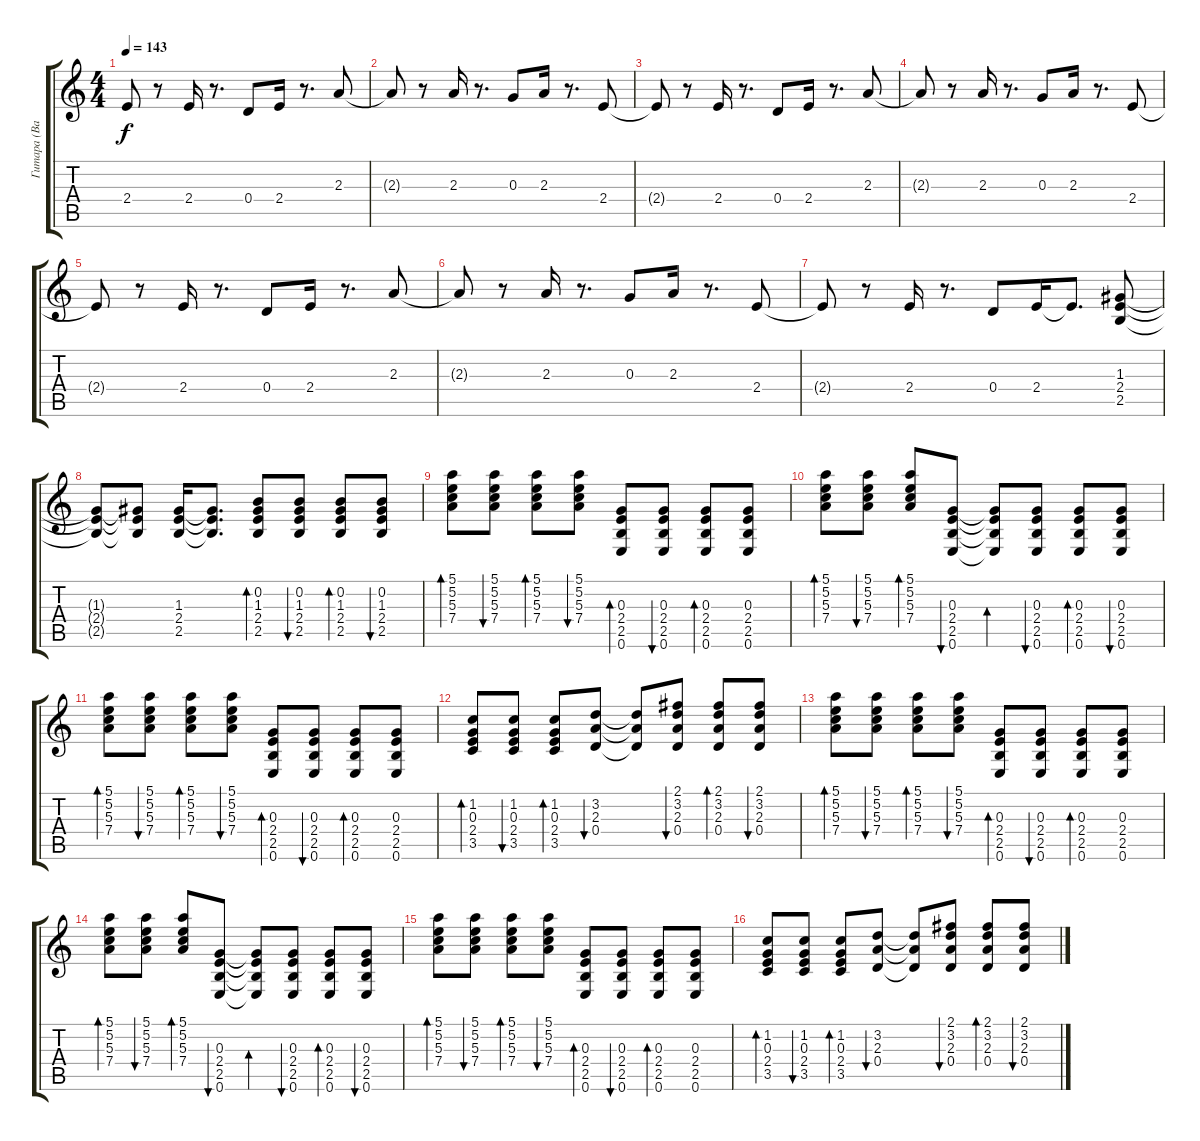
\track ("Гитара (Вадим)" "Гитара (Ва") {instrument electricguitarclean}
\staff {score tabs}
\tuning (E4 B3 G3 D3 A2 E2) {hide}
\ts (4 4)
\tempo 143
\clef g2
\ks c
2.4{t}.8{dy f} r.8 2.4.16 r.8{d} 0.4.8 2.4.16 r.8{d} 2.3.8 |
2.3{t}.8 r.8 2.3.16 r.8{d} 0.3.8 2.3.16 r.8{d} 2.4.8 |
2.4{t}.8 r.8 2.4.16 r.8{d} 0.4.8 2.4.16 r.8{d} 2.3.8 |
2.3{t}.8 r.8 2.3.16 r.8{d} 0.3.8 2.3.16 r.8{d} 2.4.8 |
2.4{t}.8 r.8 2.4.16 r.8{d} 0.4.8 2.4.16 r.8{d} 2.3.8 |
2.3{t}.8 r.8 2.3.16 r.8{d} 0.3.8 2.3.16 r.8{d} 2.4.8 |
2.4{t}.8 r.8 2.4.16 r.8{d} 0.4.8 2.4.16 2.4{t}.8{d} (1.3 2.4 2.5).8 |
(1.3{t} 2.4{t} 2.5{t}).8 (1.3{t} 2.4{t} 2.5{t}).8 (1.3 2.4 2.5).16 (1.3{t} 2.4{t} 2.5{t}).8{d} (0.2 1.3 2.4 2.5).8{bd 60} (0.2 1.3 2.4 2.5).8{bu 60} (0.2 1.3 2.4 2.5).8{bd 60} (0.2 1.3 2.4 2.5).8{bu 60} |
(5.1 5.2 5.3 7.4).8{bd 60} (5.1 5.2 5.3 7.4).8{bu 60} (5.1 5.2 5.3 7.4).8{bd 60} (5.1 5.2 5.3 7.4).8{bu 60} (0.3 2.4 2.5 0.6).8{bd 60} (0.3 2.4 2.5 0.6).8{bu 60} (0.3 2.4 2.5 0.6).8{bd 60} (0.3 2.4 2.5 0.6).8 |
(5.1 5.2 5.3 7.4).8{bd 60} (5.1 5.2 5.3 7.4).8{bu 60} (5.1 5.2 5.3 7.4).8{bd 60} (0.3 2.4 2.5 0.6).8{bu 60} (0.3{t} 2.4{t} 2.5{t} 0.6{t}).8{bd 60} (0.3 2.4 2.5 0.6).8{bu 60} (0.3 2.4 2.5 0.6).8{bd 60} (0.3 2.4 2.5 0.6).8{bu 60} |
(5.1 5.2 5.3 7.4).8{bd 60} (5.1 5.2 5.3 7.4).8{bu 60} (5.1 5.2 5.3 7.4).8{bd 60} (5.1 5.2 5.3 7.4).8{bu 60} (0.3 2.4 2.5 0.6).8{bd 60} (0.3 2.4 2.5 0.6).8{bu 60} (0.3 2.4 2.5 0.6).8{bd 60} (0.3 2.4 2.5 0.6).8 |
(1.2 0.3 2.4 3.5).8{bd 60} (1.2 0.3 2.4 3.5).8{bu 60} (1.2 0.3 2.4 3.5).8{bd 60} (3.2 2.3 0.4).8{bu 60} (3.2{t} 2.3{t} 0.4{t}).8 (2.1 3.2 2.3 0.4).8{bu 60} (2.1 3.2 2.3 0.4).8{bd 60} (2.1 3.2 2.3 0.4).8{bu 60} |
(5.1 5.2 5.3 7.4).8{bd 60} (5.1 5.2 5.3 7.4).8{bu 60} (5.1 5.2 5.3 7.4).8{bd 60} (5.1 5.2 5.3 7.4).8{bu 60} (0.3 2.4 2.5 0.6).8{bd 60} (0.3 2.4 2.5 0.6).8{bu 60} (0.3 2.4 2.5 0.6).8{bd 60} (0.3 2.4 2.5 0.6).8 |
(5.1 5.2 5.3 7.4).8{bd 60} (5.1 5.2 5.3 7.4).8{bu 60} (5.1 5.2 5.3 7.4).8{bd 60} (0.3 2.4 2.5 0.6).8{bu 60} (0.3{t} 2.4{t} 2.5{t} 0.6{t}).8{bd 60} (0.3 2.4 2.5 0.6).8{bu 60} (0.3 2.4 2.5 0.6).8{bd 60} (0.3 2.4 2.5 0.6).8{bu 60} |
(5.1 5.2 5.3 7.4).8{bd 60} (5.1 5.2 5.3 7.4).8{bu 60} (5.1 5.2 5.3 7.4).8{bd 60} (5.1 5.2 5.3 7.4).8{bu 60} (0.3 2.4 2.5 0.6).8{bd 60} (0.3 2.4 2.5 0.6).8{bu 60} (0.3 2.4 2.5 0.6).8{bd 60} (0.3 2.4 2.5 0.6).8 |
(1.2 0.3 2.4 3.5).8{bd 60} (1.2 0.3 2.4 3.5).8{bu 60} (1.2 0.3 2.4 3.5).8{bd 60} (3.2 2.3 0.4).8{bu 60} (3.2{t} 2.3{t} 0.4{t}).8 (2.1 3.2 2.3 0.4).8{bu 60} (2.1 3.2 2.3 0.4).8{bd 60} (2.1 3.2 2.3 0.4).8{bu 60}
